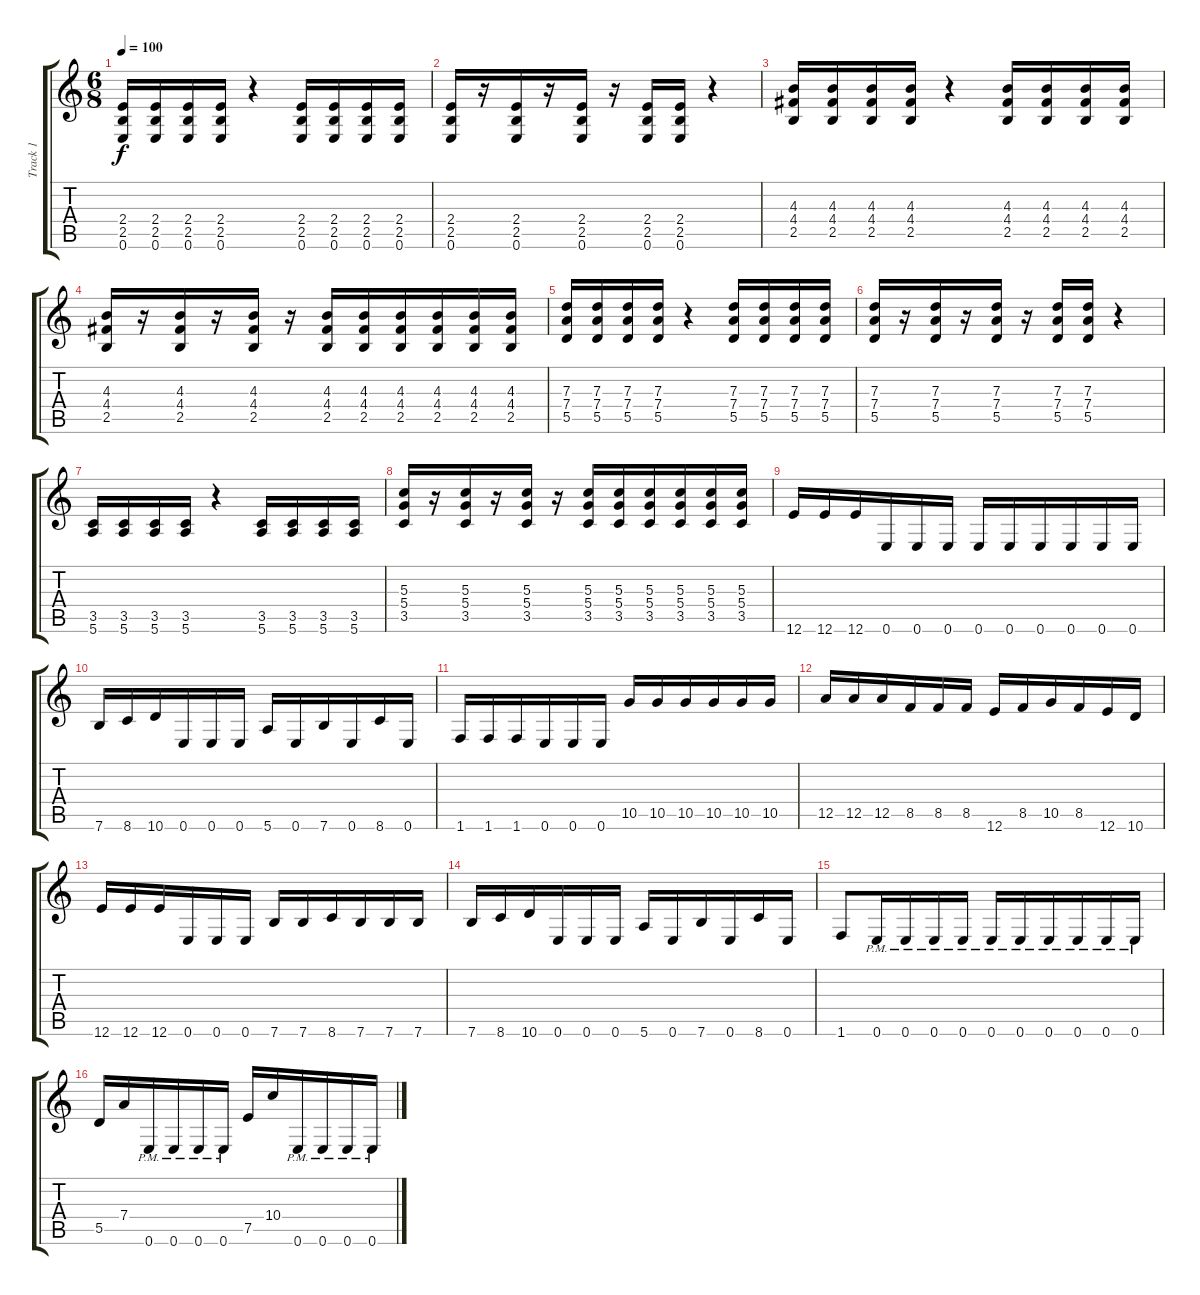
\track ("Track 1" "Track 1") {instrument overdrivenguitar}
\staff {score tabs}
\tuning (E4 B3 G3 D3 A2 E2) {hide}
\ts (6 8)
\tempo 100
\clef g2
\ks c
(2.4 2.5 0.6).16{dy f} (2.4 2.5 0.6).16 (2.4 2.5 0.6).16 (2.4 2.5 0.6).16 r.4 (2.4 2.5 0.6).16 (2.4 2.5 0.6).16 (2.4 2.5 0.6).16 (2.4 2.5 0.6).16 |
(2.4 2.5 0.6).16 r.16 (2.4 2.5 0.6).16 r.16 (2.4 2.5 0.6).16 r.16 (2.4 2.5 0.6).16 (2.4 2.5 0.6).16 r.4 |
(4.3 4.4 2.5).16 (4.3 4.4 2.5).16 (4.3 4.4 2.5).16 (4.3 4.4 2.5).16 r.4 (4.3 4.4 2.5).16 (4.3 4.4 2.5).16 (4.3 4.4 2.5).16 (4.3 4.4 2.5).16 |
(4.3 4.4 2.5).16 r.16 (4.3 4.4 2.5).16 r.16 (4.3 4.4 2.5).16 r.16 (4.3 4.4 2.5).16 (4.3 4.4 2.5).16 (4.3 4.4 2.5).16 (4.3 4.4 2.5).16 (4.3 4.4 2.5).16 (4.3 4.4 2.5).16 |
(7.3 7.4 5.5).16 (7.3 7.4 5.5).16 (7.3 7.4 5.5).16 (7.3 7.4 5.5).16 r.4 (7.3 7.4 5.5).16 (7.3 7.4 5.5).16 (7.3 7.4 5.5).16 (7.3 7.4 5.5).16 |
(7.3 7.4 5.5).16 r.16 (7.3 7.4 5.5).16 r.16 (7.3 7.4 5.5).16 r.16 (7.3 7.4 5.5).16 (7.3 7.4 5.5).16 r.4 |
(3.5 5.6).16 (3.5 5.6).16 (3.5 5.6).16 (3.5 5.6).16 r.4 (3.5 5.6).16 (3.5 5.6).16 (3.5 5.6).16 (3.5 5.6).16 |
(5.3 5.4 3.5).16 r.16 (5.3 5.4 3.5).16 r.16 (5.3 5.4 3.5).16 r.16 (5.3 5.4 3.5).16 (5.3 5.4 3.5).16 (5.3 5.4 3.5).16 (5.3 5.4 3.5).16 (5.3 5.4 3.5).16 (5.3 5.4 3.5).16 |
12.6.16 12.6.16 12.6.16 0.6.16 0.6.16 0.6.16 0.6.16 0.6.16 0.6.16 0.6.16 0.6.16 0.6.16 |
7.6.16 8.6.16 10.6.16 0.6.16 0.6.16 0.6.16 5.6.16 0.6.16 7.6.16 0.6.16 8.6.16 0.6.16 |
1.6.16 1.6.16 1.6.16 0.6.16 0.6.16 0.6.16 10.5.16 10.5.16 10.5.16 10.5.16 10.5.16 10.5.16 |
12.5.16 12.5.16 12.5.16 8.5.16 8.5.16 8.5.16 12.6.16 8.5.16 10.5.16 8.5.16 12.6.16 10.6.16 |
12.6.16 12.6.16 12.6.16 0.6.16 0.6.16 0.6.16 7.6.16 7.6.16 8.6.16 7.6.16 7.6.16 7.6.16 |
7.6.16 8.6.16 10.6.16 0.6.16 0.6.16 0.6.16 5.6.16 0.6.16 7.6.16 0.6.16 8.6.16 0.6.16 |
1.6.8 0.6{pm}.16 0.6{pm}.16 0.6{pm}.16 0.6{pm}.16 0.6{pm}.16 0.6{pm}.16 0.6{pm}.16 0.6{pm}.16 0.6{pm}.16 0.6{pm}.16 |
5.5.16 7.4.16 0.6{pm}.16 0.6{pm}.16 0.6{pm}.16 0.6{pm}.16 7.5.16 10.4.16 0.6{pm}.16 0.6{pm}.16 0.6{pm}.16 0.6{pm}.16
